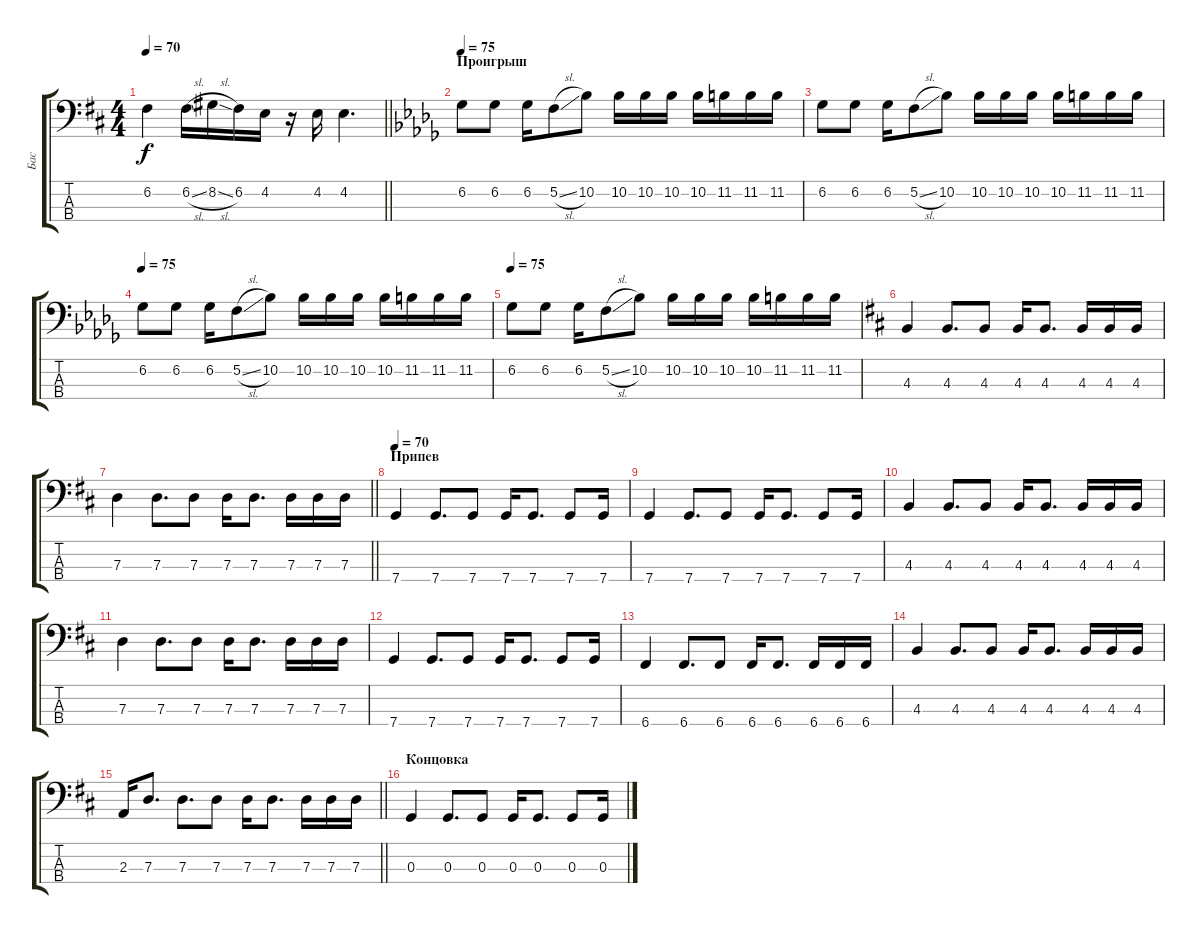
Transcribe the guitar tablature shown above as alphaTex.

\track ("Бас" "Бас") {instrument electricbassfinger}
\staff {score tabs}
\tuning (F2 C2 G1 C1) {hide}
\ts (4 4)
\tempo 70
\clef f4
\barLineRight lightlight
\ks bminor
6.2.4{dy f} 6.2{sl}.16 8.2{sl}.16 6.2.16 4.2.16 r.16 4.2.16 4.2.4{d} |
\section ("" "Проигрыш")
\tempo 75
\ks bbminor
6.2.8 6.2.8 6.2.16 5.2{sl}.8 10.2.8 10.2.16 10.2.16 10.2.16 10.2.16 11.2.16 11.2.16 11.2.16 |
6.2.8 6.2.8 6.2.16 5.2{sl}.8 10.2.8 10.2.16 10.2.16 10.2.16 10.2.16 11.2.16 11.2.16 11.2.16 |
\tempo 75
6.2.8 6.2.8 6.2.16 5.2{sl}.8 10.2.8 10.2.16 10.2.16 10.2.16 10.2.16 11.2.16 11.2.16 11.2.16 |
\tempo 75
6.2.8 6.2.8 6.2.16 5.2{sl}.8 10.2.8 10.2.16 10.2.16 10.2.16 10.2.16 11.2.16 11.2.16 11.2.16 |
\ks bminor
4.3.4 4.3.8{d} 4.3.8 4.3.16 4.3.8{d} 4.3.16 4.3.16 4.3.16 |
\barLineRight lightlight
7.3.4 7.3.8{d} 7.3.8 7.3.16 7.3.8{d} 7.3.16 7.3.16 7.3.16 |
\section ("" "Припев")
\tempo 70
7.4.4 7.4.8{d} 7.4.8 7.4.16 7.4.8{d} 7.4.8 7.4.16 |
7.4.4 7.4.8{d} 7.4.8 7.4.16 7.4.8{d} 7.4.8 7.4.16 |
4.3.4 4.3.8{d} 4.3.8 4.3.16 4.3.8{d} 4.3.16 4.3.16 4.3.16 |
7.3.4 7.3.8{d} 7.3.8 7.3.16 7.3.8{d} 7.3.16 7.3.16 7.3.16 |
7.4.4 7.4.8{d} 7.4.8 7.4.16 7.4.8{d} 7.4.8 7.4.16 |
6.4.4 6.4.8{d} 6.4.8 6.4.16 6.4.8{d} 6.4.16 6.4.16 6.4.16 |
4.3.4 4.3.8{d} 4.3.8 4.3.16 4.3.8{d} 4.3.16 4.3.16 4.3.16 |
\barLineRight lightlight
2.3.16 7.3.8{d} 7.3.8{d} 7.3.8 7.3.16 7.3.8{d} 7.3.16 7.3.16 7.3.16 |
\section ("" "Концовка")
0.3.4 0.3.8{d} 0.3.8 0.3.16 0.3.8{d} 0.3.8 0.3.16
